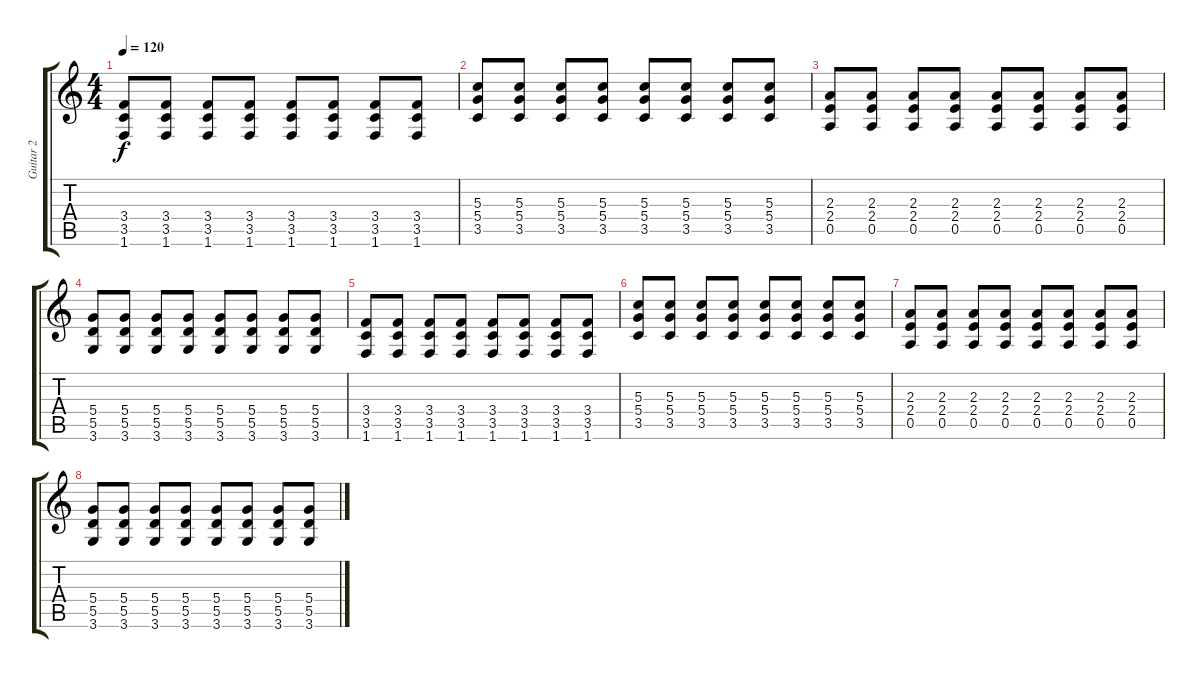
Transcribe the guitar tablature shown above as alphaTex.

\track ("Guitar 2" "Guitar 2") {instrument electricguitarmuted}
\staff {score tabs}
\tuning (E4 B3 G3 D3 A2 E2) {hide}
\ts (4 4)
\tempo 120
\clef g2
\ks c
(3.4 3.5 1.6).8{dy f} (3.4 3.5 1.6).8 (3.4 3.5 1.6).8 (3.4 3.5 1.6).8 (3.4 3.5 1.6).8 (3.4 3.5 1.6).8 (3.4 3.5 1.6).8 (3.4 3.5 1.6).8 |
(5.3 5.4 3.5).8 (5.3 5.4 3.5).8 (5.3 5.4 3.5).8 (5.3 5.4 3.5).8 (5.3 5.4 3.5).8 (5.3 5.4 3.5).8 (5.3 5.4 3.5).8 (5.3 5.4 3.5).8 |
(2.3 2.4 0.5).8 (2.3 2.4 0.5).8 (2.3 2.4 0.5).8 (2.3 2.4 0.5).8 (2.3 2.4 0.5).8 (2.3 2.4 0.5).8 (2.3 2.4 0.5).8 (2.3 2.4 0.5).8 |
(5.4 5.5 3.6).8 (5.4 5.5 3.6).8 (5.4 5.5 3.6).8 (5.4 5.5 3.6).8 (5.4 5.5 3.6).8 (5.4 5.5 3.6).8 (5.4 5.5 3.6).8 (5.4 5.5 3.6).8 |
(3.4 3.5 1.6).8 (3.4 3.5 1.6).8 (3.4 3.5 1.6).8 (3.4 3.5 1.6).8 (3.4 3.5 1.6).8 (3.4 3.5 1.6).8 (3.4 3.5 1.6).8 (3.4 3.5 1.6).8 |
(5.3 5.4 3.5).8 (5.3 5.4 3.5).8 (5.3 5.4 3.5).8 (5.3 5.4 3.5).8 (5.3 5.4 3.5).8 (5.3 5.4 3.5).8 (5.3 5.4 3.5).8 (5.3 5.4 3.5).8 |
(2.3 2.4 0.5).8 (2.3 2.4 0.5).8 (2.3 2.4 0.5).8 (2.3 2.4 0.5).8 (2.3 2.4 0.5).8 (2.3 2.4 0.5).8 (2.3 2.4 0.5).8 (2.3 2.4 0.5).8 |
(5.4 5.5 3.6).8 (5.4 5.5 3.6).8 (5.4 5.5 3.6).8 (5.4 5.5 3.6).8 (5.4 5.5 3.6).8 (5.4 5.5 3.6).8 (5.4 5.5 3.6).8 (5.4 5.5 3.6).8
